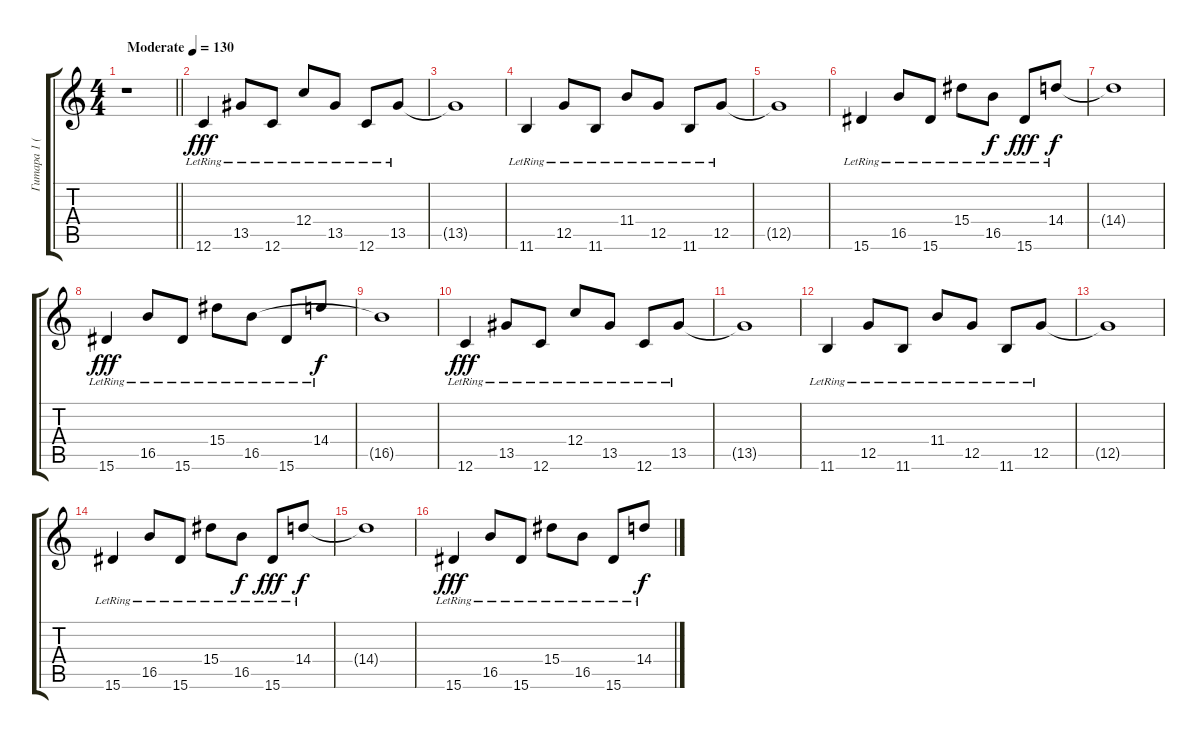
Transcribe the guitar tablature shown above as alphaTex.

\track ("Гитара 1 (перегруз)" "Гитара 1 (") {instrument overdrivenguitar}
\staff {score tabs}
\tuning (D4 A3 F3 C3 G2 C2) {hide}
\ts (4 4)
\tempo (130 "Moderate")
\clef g2
\barLineRight lightlight
\ks c
r.1{dy fff instrument overdrivenguitar} |
\section ("" " ")
12.6{lr}.4 13.5{lr}.8 12.6{lr}.8 12.4{lr}.8 13.5{lr}.8 12.6{lr}.8 13.5{lr}.8 |
13.5{t}.1 |
11.6{lr}.4 12.5{lr}.8 11.6{lr}.8 11.4{lr}.8 12.5{lr}.8 11.6{lr}.8 12.5{lr}.8 |
12.5{t}.1 |
15.6{lr}.4 16.5{lr}.8 15.6{lr}.8 15.4{lr}.8 16.5{lr}.8{dy f} 15.6{lr}.8{dy fff} 14.4{lr}.8{dy f} |
14.4{t}.1 |
15.6{lr}.4{dy fff} 16.5{lr}.8 15.6{lr}.8 15.4{lr}.8 16.5{lr}.8 15.6{lr}.8 14.4{lr}.8{dy f} |
16.5{t}.1 |
12.6{lr}.4{dy fff} 13.5{lr}.8 12.6{lr}.8 12.4{lr}.8 13.5{lr}.8 12.6{lr}.8 13.5{lr}.8 |
13.5{t}.1 |
11.6{lr}.4 12.5{lr}.8 11.6{lr}.8 11.4{lr}.8 12.5{lr}.8 11.6{lr}.8 12.5{lr}.8 |
12.5{t}.1 |
15.6{lr}.4 16.5{lr}.8 15.6{lr}.8 15.4{lr}.8 16.5{lr}.8{dy f} 15.6{lr}.8{dy fff} 14.4{lr}.8{dy f} |
14.4{t}.1 |
15.6{lr}.4{dy fff} 16.5{lr}.8 15.6{lr}.8 15.4{lr}.8 16.5{lr}.8 15.6{lr}.8 14.4{lr}.8{dy f}
